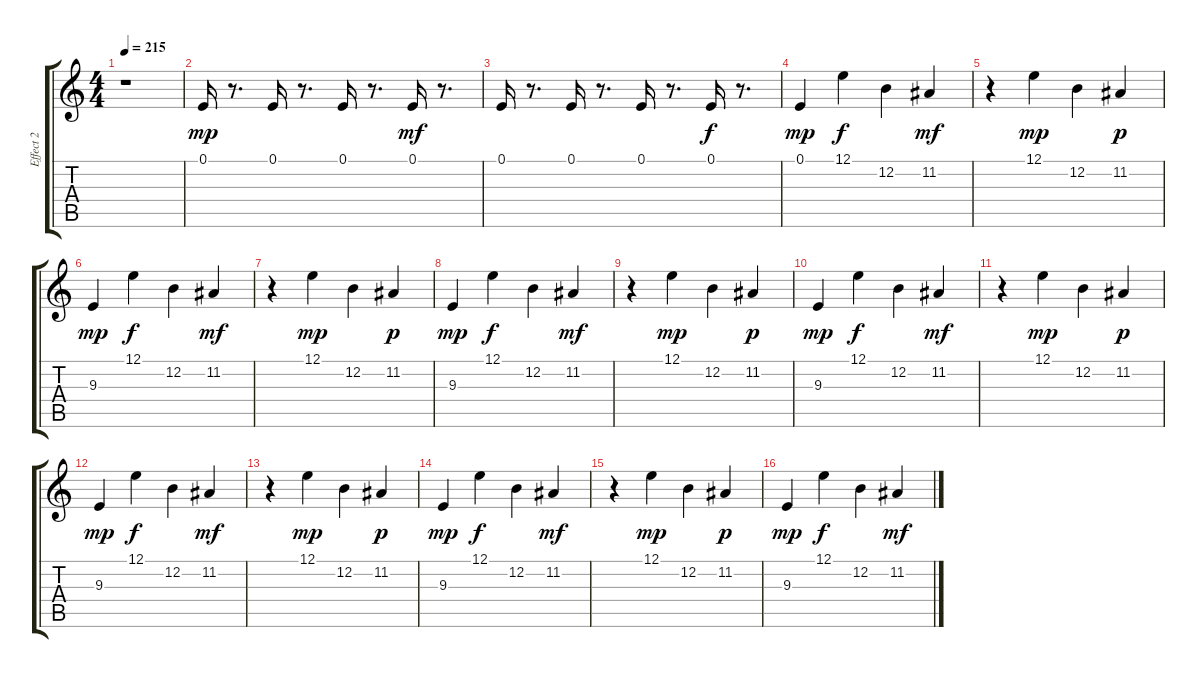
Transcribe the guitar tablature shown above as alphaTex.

\track ("Effect 2" "Effect 2") {instrument oboe}
\staff {score tabs}
\tuning (E4 B3 G3 D3 A2 E2) {hide}
\ts (4 4)
\tempo 215
\clef g2
\ks c
r.1{dy mp} |
0.1.16 r.8{d} 0.1.16 r.8{d} 0.1.16 r.8{d} 0.1.16{dy mf} r.8{d} |
0.1.16 r.8{d} 0.1.16 r.8{d} 0.1.16 r.8{d} 0.1.16{dy f} r.8{d} |
0.1.4{dy mp} 12.1.4{dy f} 12.2.4 11.2.4{dy mf} |
r.4 12.1.4{dy mp} 12.2.4 11.2.4{dy p} |
9.3.4{dy mp} 12.1.4{dy f} 12.2.4 11.2.4{dy mf} |
r.4 12.1.4{dy mp} 12.2.4 11.2.4{dy p} |
9.3.4{dy mp} 12.1.4{dy f} 12.2.4 11.2.4{dy mf} |
r.4 12.1.4{dy mp} 12.2.4 11.2.4{dy p} |
9.3.4{dy mp} 12.1.4{dy f} 12.2.4 11.2.4{dy mf} |
r.4 12.1.4{dy mp} 12.2.4 11.2.4{dy p} |
9.3.4{dy mp} 12.1.4{dy f} 12.2.4 11.2.4{dy mf} |
r.4 12.1.4{dy mp} 12.2.4 11.2.4{dy p} |
9.3.4{dy mp} 12.1.4{dy f} 12.2.4 11.2.4{dy mf} |
r.4 12.1.4{dy mp} 12.2.4 11.2.4{dy p} |
9.3.4{dy mp} 12.1.4{dy f} 12.2.4 11.2.4{dy mf}
